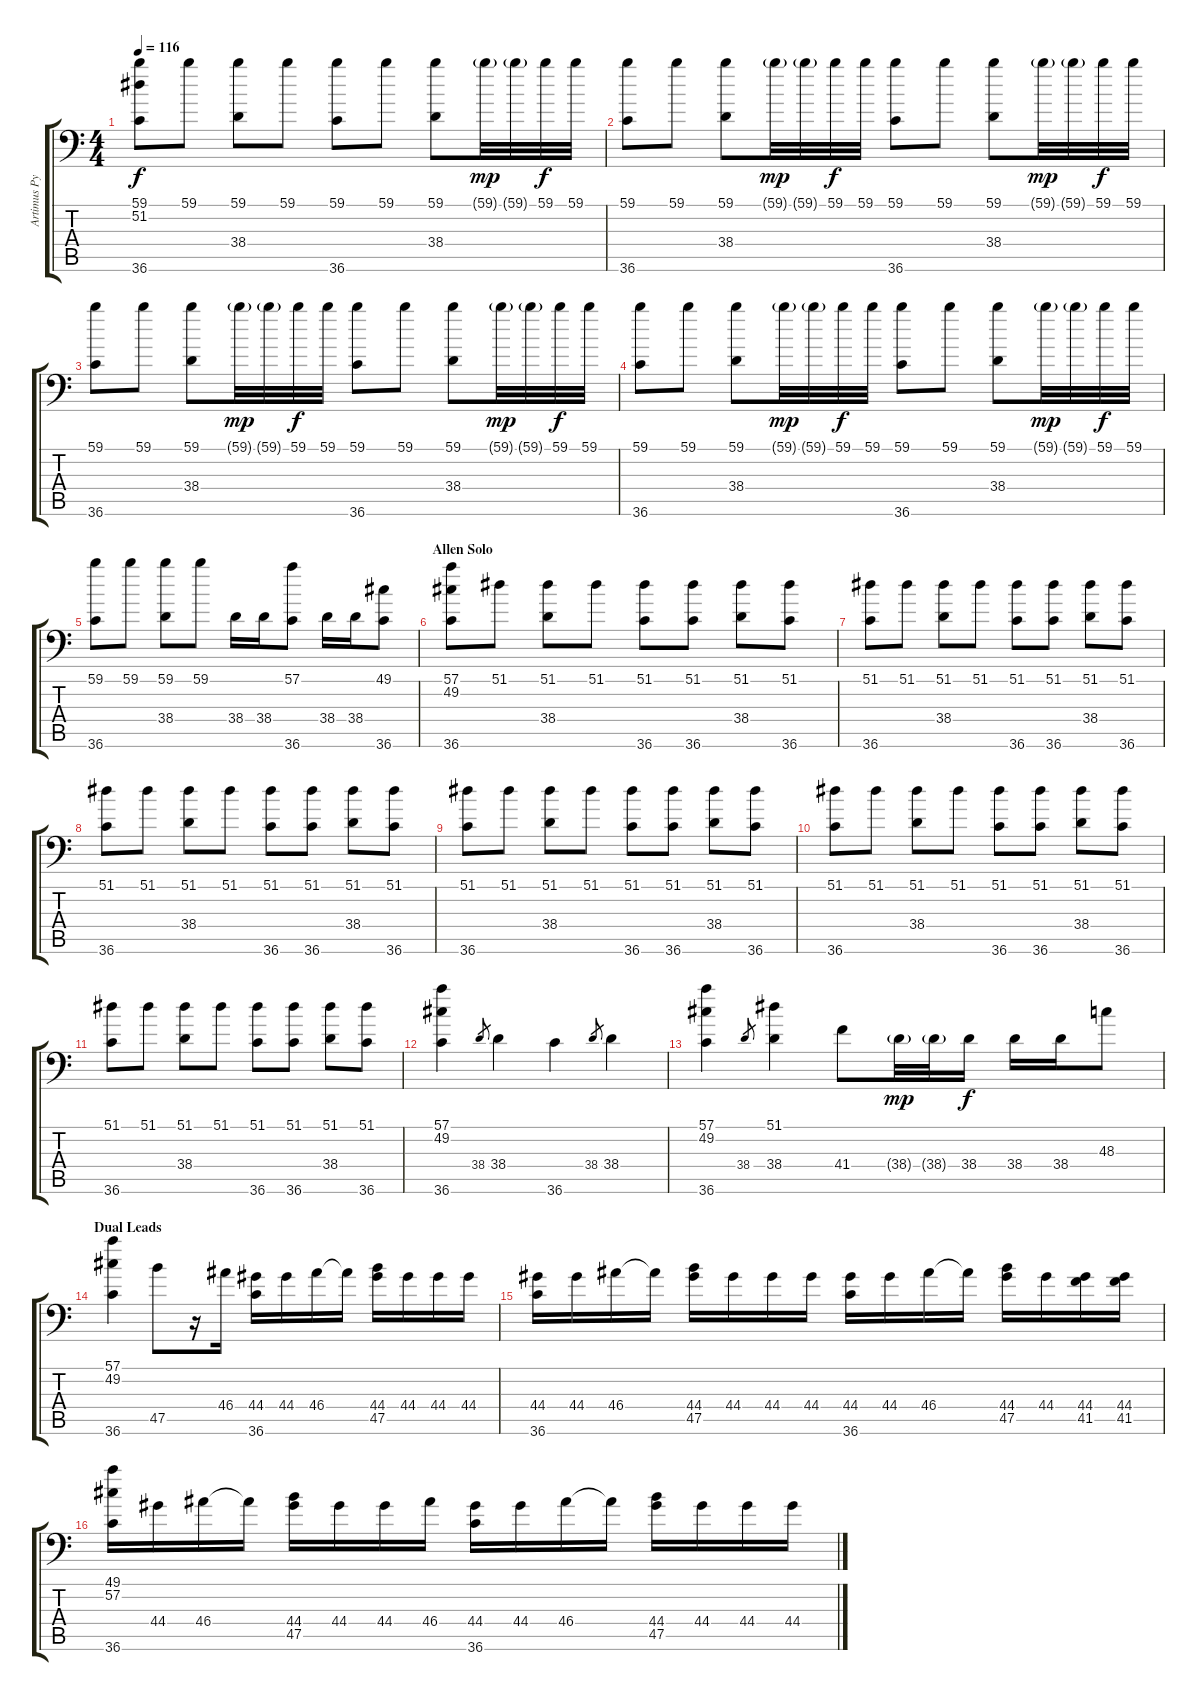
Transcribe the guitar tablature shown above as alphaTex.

\track ("Artimus Pyle" "Artimus Py") {instrument acousticgrandpiano}
\staff {score tabs}
\tuning (C-1 C-1 C-1 C-1 C-1 C-1) {hide}
\ts (4 4)
\tempo 116
\clef f4
\ks c
(59.1 51.2 36.6).8{dy f} 59.1.8 (59.1 38.4).8 59.1.8 (59.1 36.6).8 59.1.8 (59.1 38.4).8 59.1{g}.32{dy mp} 59.1{g}.32 59.1.32{dy f} 59.1.32 |
(59.1 36.6).8 59.1.8 (59.1 38.4).8 59.1{g}.32{dy mp} 59.1{g}.32 59.1.32{dy f} 59.1.32 (59.1 36.6).8 59.1.8 (59.1 38.4).8 59.1{g}.32{dy mp} 59.1{g}.32 59.1.32{dy f} 59.1.32 |
(59.1 36.6).8 59.1.8 (59.1 38.4).8 59.1{g}.32{dy mp} 59.1{g}.32 59.1.32{dy f} 59.1.32 (59.1 36.6).8 59.1.8 (59.1 38.4).8 59.1{g}.32{dy mp} 59.1{g}.32 59.1.32{dy f} 59.1.32 |
(59.1 36.6).8 59.1.8 (59.1 38.4).8 59.1{g}.32{dy mp} 59.1{g}.32 59.1.32{dy f} 59.1.32 (59.1 36.6).8 59.1.8 (59.1 38.4).8 59.1{g}.32{dy mp} 59.1{g}.32 59.1.32{dy f} 59.1.32 |
(59.1 36.6).8 59.1.8 (59.1 38.4).8 59.1.8 38.4.16 38.4.16 (57.1 36.6).8 38.4.16 38.4.16 (49.1 36.6).8 |
\section ("" "Allen Solo")
(57.1 49.2 36.6).8 51.1.8 (51.1 38.4).8 51.1.8 (51.1 36.6).8 (51.1 36.6).8 (51.1 38.4).8 (51.1 36.6).8 |
(51.1 36.6).8 51.1.8 (51.1 38.4).8 51.1.8 (51.1 36.6).8 (51.1 36.6).8 (51.1 38.4).8 (51.1 36.6).8 |
(51.1 36.6).8 51.1.8 (51.1 38.4).8 51.1.8 (51.1 36.6).8 (51.1 36.6).8 (51.1 38.4).8 (51.1 36.6).8 |
(51.1 36.6).8 51.1.8 (51.1 38.4).8 51.1.8 (51.1 36.6).8 (51.1 36.6).8 (51.1 38.4).8 (51.1 36.6).8 |
(51.1 36.6).8 51.1.8 (51.1 38.4).8 51.1.8 (51.1 36.6).8 (51.1 36.6).8 (51.1 38.4).8 (51.1 36.6).8 |
(51.1 36.6).8 51.1.8 (51.1 38.4).8 51.1.8 (51.1 36.6).8 (51.1 36.6).8 (51.1 38.4).8 (51.1 36.6).8 |
(57.1 49.2 36.6).4 38.4.8{gr} 38.4.4 36.6.4 38.4.8{gr} 38.4.4 |
(57.1 49.2 36.6).4 38.4.8{gr} (51.1 38.4).4 41.4.8 38.4{g}.32{dy mp} 38.4{g}.32 38.4.16{dy f} 38.4.16 38.4.16 48.3.8 |
\section ("" "Dual Leads")
(57.1 49.2 36.6).4 47.5.8 r.16 46.4.16 (44.4 36.6).16 44.4.16 46.4.16 46.4{t}.16 (44.4 47.5).16 44.4.16 44.4.16 44.4.16 |
(44.4 36.6).16 44.4.16 46.4.16 46.4{t}.16 (44.4 47.5).16 44.4.16 44.4.16 44.4.16 (44.4 36.6).16 44.4.16 46.4.16 46.4{t}.16 (44.4 47.5).16 44.4.16 (44.4 41.5).16 (44.4 41.5).16 |
(49.1 57.2 36.6).16 44.4.16 46.4.16 46.4{t}.16 (44.4 47.5).16 44.4.16 44.4.16 46.4.16 (44.4 36.6).16 44.4.16 46.4.16 46.4{t}.16 (44.4 47.5).16 44.4.16 44.4.16 44.4.16
